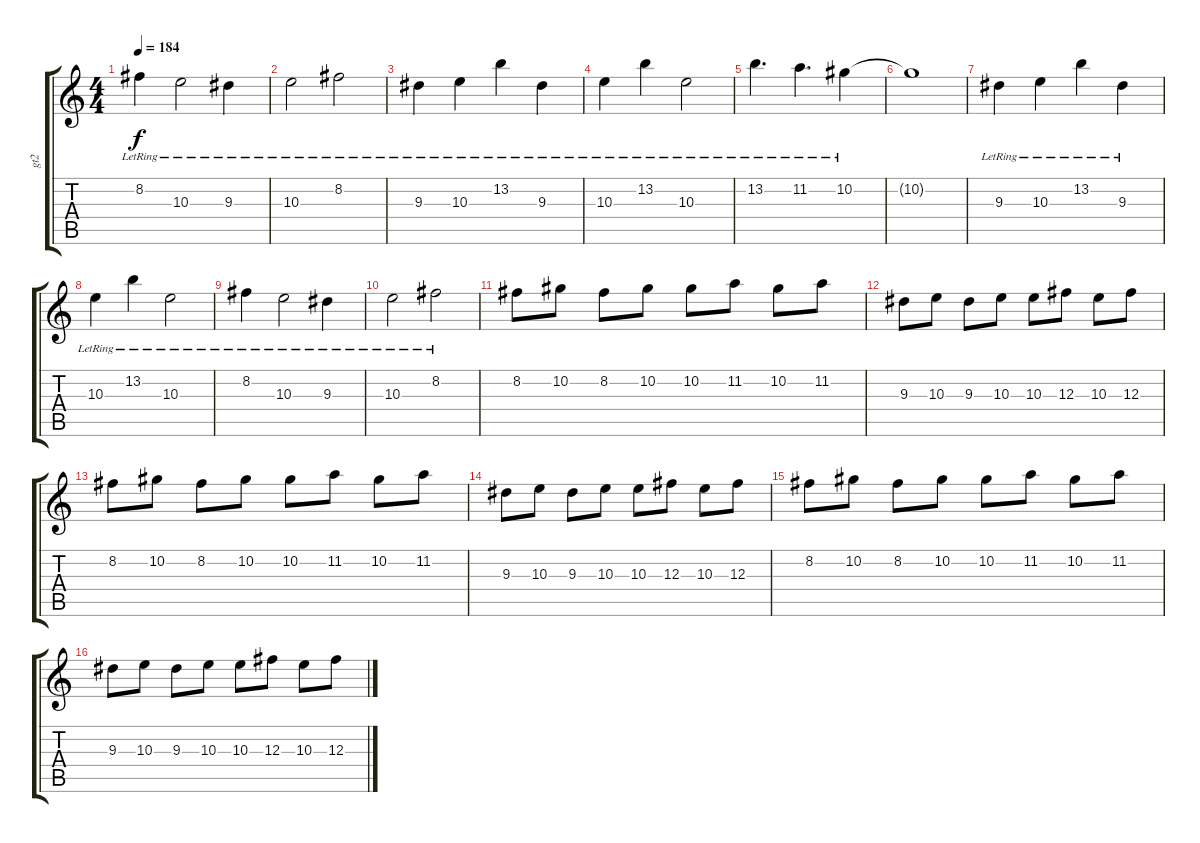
\track ("gt2" "gt2") {instrument overdrivenguitar}
\staff {score tabs}
\tuning (Eb4 Bb3 Gb3 Db3 Ab2 Db2) {hide}
\ts (4 4)
\tempo 184
\clef g2
\ks c
8.2{lr}.4{dy f} 10.3{lr}.2 9.3{lr}.4 |
10.3{lr}.2 8.2{lr}.2 |
9.3{lr}.4 10.3{lr}.4 13.2{lr}.4 9.3{lr}.4 |
10.3{lr}.4 13.2{lr}.4 10.3{lr}.2 |
13.2{lr}.4{d} 11.2{lr}.4{d} 10.2{lr}.4 |
10.2{t}.1 |
9.3{lr}.4 10.3{lr}.4 13.2{lr}.4 9.3{lr}.4 |
10.3{lr}.4 13.2{lr}.4 10.3{lr}.2 |
8.2{lr}.4 10.3{lr}.2 9.3{lr}.4 |
10.3{lr}.2 8.2{lr}.2 |
8.2.8 10.2.8 8.2.8 10.2.8 10.2.8 11.2.8 10.2.8 11.2.8 |
9.3.8 10.3.8 9.3.8 10.3.8 10.3.8 12.3.8 10.3.8 12.3.8 |
8.2.8 10.2.8 8.2.8 10.2.8 10.2.8 11.2.8 10.2.8 11.2.8 |
9.3.8 10.3.8 9.3.8 10.3.8 10.3.8 12.3.8 10.3.8 12.3.8 |
8.2.8 10.2.8 8.2.8 10.2.8 10.2.8 11.2.8 10.2.8 11.2.8 |
9.3.8 10.3.8 9.3.8 10.3.8 10.3.8 12.3.8 10.3.8 12.3.8
